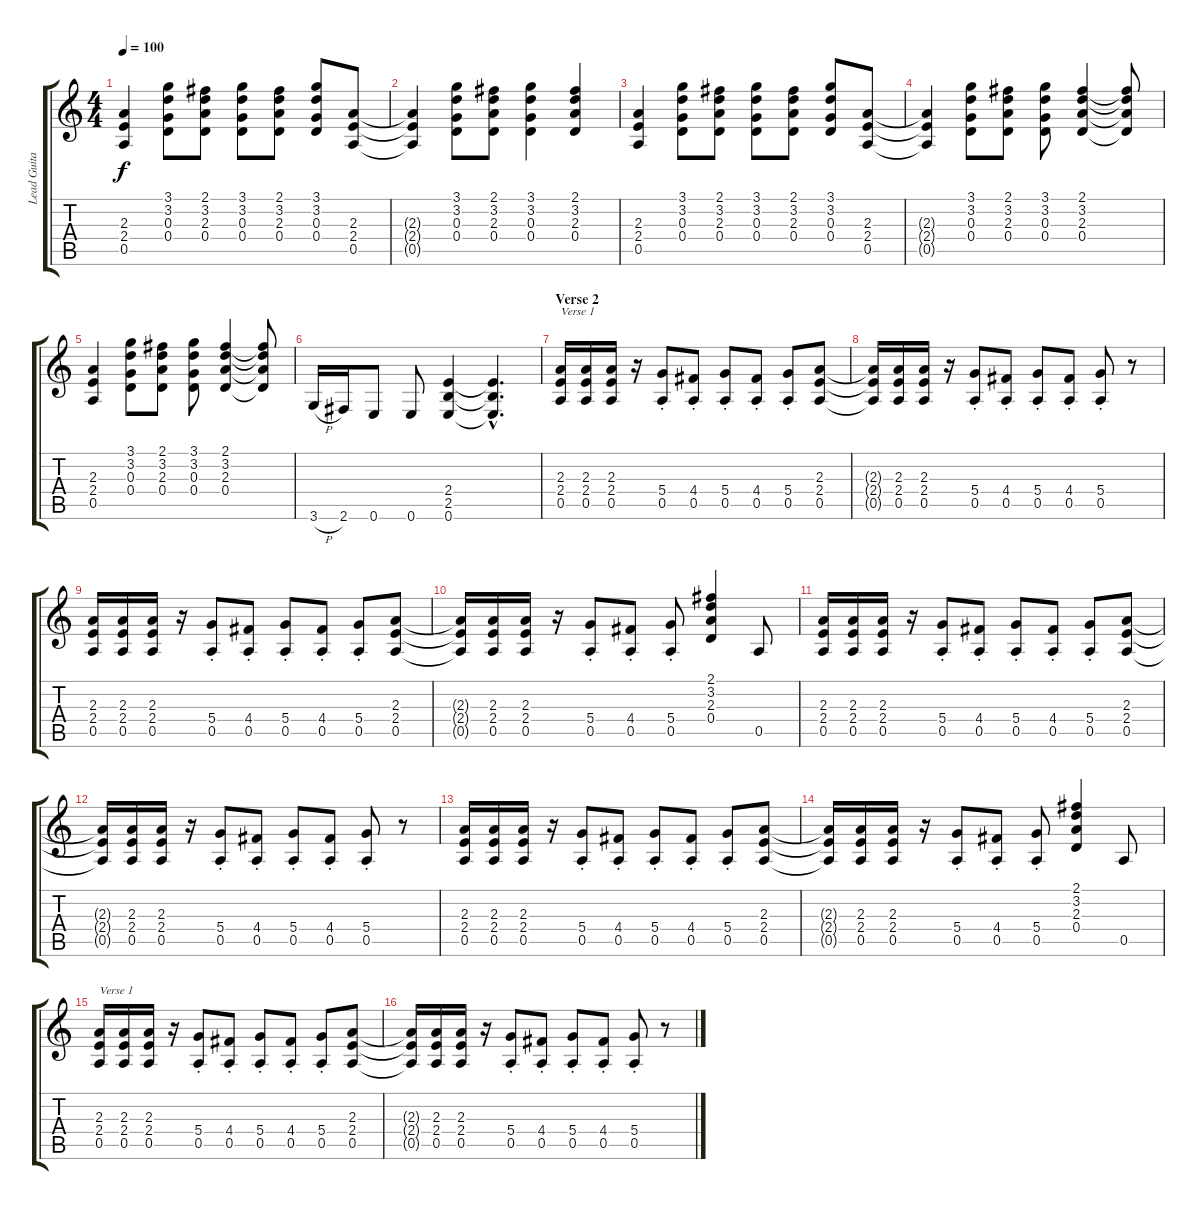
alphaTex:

\track ("Lead Guitar" "Lead Guita") {instrument overdrivenguitar}
\staff {score tabs}
\tuning (E4 B3 G3 D3 A2 E2) {hide}
\ts (4 4)
\tempo 100
\clef g2
\ks c
(2.3 2.4 0.5).4{dy f} (3.1 3.2 0.3 0.4).8 (2.1 3.2 2.3 0.4).8 (3.1 3.2 0.3 0.4).8 (2.1 3.2 2.3 0.4).8 (3.1 3.2 0.3 0.4).8 (2.3 2.4 0.5).8 |
(2.3{t} 2.4{t} 0.5{t}).4 (3.1 3.2 0.3 0.4).8 (2.1 3.2 2.3 0.4).8 (3.1 3.2 0.3 0.4).4 (2.1 3.2 2.3 0.4).4 |
(2.3 2.4 0.5).4 (3.1 3.2 0.3 0.4).8 (2.1 3.2 2.3 0.4).8 (3.1 3.2 0.3 0.4).8 (2.1 3.2 2.3 0.4).8 (3.1 3.2 0.3 0.4).8 (2.3 2.4 0.5).8 |
(2.3{t} 2.4{t} 0.5{t}).4 (3.1 3.2 0.3 0.4).8 (2.1 3.2 2.3 0.4).8 (3.1 3.2 0.3 0.4).8 (2.1 3.2 2.3 0.4).4 (2.1{t} 3.2{t} 2.3{t} 0.4{t}).8 |
(2.3 2.4 0.5).4 (3.1 3.2 0.3 0.4).8 (2.1 3.2 2.3 0.4).8 (3.1 3.2 0.3 0.4).8 (2.1 3.2 2.3 0.4).4 (2.1{t} 3.2{t} 2.3{t} 0.4{t}).8 |
3.6{h}.16 2.6.16 0.6.8 0.6.8 (2.4 2.5 0.6).4 (2.4{hac t} 2.5{hac t} 0.6{hac t}).4{d} |
\section ("" "Verse 2")
(2.3 2.4 0.5).16{txt "Verse 1"} (2.3 2.4 0.5).16 (2.3 2.4 0.5).16 r.16 (5.4{st} 0.5{st}).8 (4.4{st} 0.5{st}).8 (5.4{st} 0.5{st}).8 (4.4{st} 0.5{st}).8 (5.4{st} 0.5{st}).8 (2.3 2.4 0.5).8 |
(2.3{t} 2.4{t} 0.5{t}).16 (2.3 2.4 0.5).16 (2.3 2.4 0.5).16 r.16 (5.4{st} 0.5{st}).8 (4.4{st} 0.5{st}).8 (5.4{st} 0.5{st}).8 (4.4{st} 0.5{st}).8 (5.4{st} 0.5{st}).8 r.8 |
(2.3 2.4 0.5).16 (2.3 2.4 0.5).16 (2.3 2.4 0.5).16 r.16 (5.4{st} 0.5{st}).8 (4.4{st} 0.5{st}).8 (5.4{st} 0.5{st}).8 (4.4{st} 0.5{st}).8 (5.4{st} 0.5{st}).8 (2.3 2.4 0.5).8 |
(2.3{t} 2.4{t} 0.5{t}).16 (2.3 2.4 0.5).16 (2.3 2.4 0.5).16 r.16 (5.4{st} 0.5{st}).8 (4.4{st} 0.5{st}).8 (5.4{st} 0.5{st}).8 (2.1 3.2 2.3 0.4).4 0.5.8 |
(2.3 2.4 0.5).16 (2.3 2.4 0.5).16 (2.3 2.4 0.5).16 r.16 (5.4{st} 0.5{st}).8 (4.4{st} 0.5{st}).8 (5.4{st} 0.5{st}).8 (4.4{st} 0.5{st}).8 (5.4{st} 0.5{st}).8 (2.3 2.4 0.5).8 |
(2.3{t} 2.4{t} 0.5{t}).16 (2.3 2.4 0.5).16 (2.3 2.4 0.5).16 r.16 (5.4{st} 0.5{st}).8 (4.4{st} 0.5{st}).8 (5.4{st} 0.5{st}).8 (4.4{st} 0.5{st}).8 (5.4{st} 0.5{st}).8 r.8 |
(2.3 2.4 0.5).16 (2.3 2.4 0.5).16 (2.3 2.4 0.5).16 r.16 (5.4{st} 0.5{st}).8 (4.4{st} 0.5{st}).8 (5.4{st} 0.5{st}).8 (4.4{st} 0.5{st}).8 (5.4{st} 0.5{st}).8 (2.3 2.4 0.5).8 |
(2.3{t} 2.4{t} 0.5{t}).16 (2.3 2.4 0.5).16 (2.3 2.4 0.5).16 r.16 (5.4{st} 0.5{st}).8 (4.4{st} 0.5{st}).8 (5.4{st} 0.5{st}).8 (2.1 3.2 2.3 0.4).4 0.5.8 |
(2.3 2.4 0.5).16{txt "Verse 1"} (2.3 2.4 0.5).16 (2.3 2.4 0.5).16 r.16 (5.4{st} 0.5{st}).8 (4.4{st} 0.5{st}).8 (5.4{st} 0.5{st}).8 (4.4{st} 0.5{st}).8 (5.4{st} 0.5{st}).8 (2.3 2.4 0.5).8 |
(2.3{t} 2.4{t} 0.5{t}).16 (2.3 2.4 0.5).16 (2.3 2.4 0.5).16 r.16 (5.4{st} 0.5{st}).8 (4.4{st} 0.5{st}).8 (5.4{st} 0.5{st}).8 (4.4{st} 0.5{st}).8 (5.4{st} 0.5{st}).8 r.8
